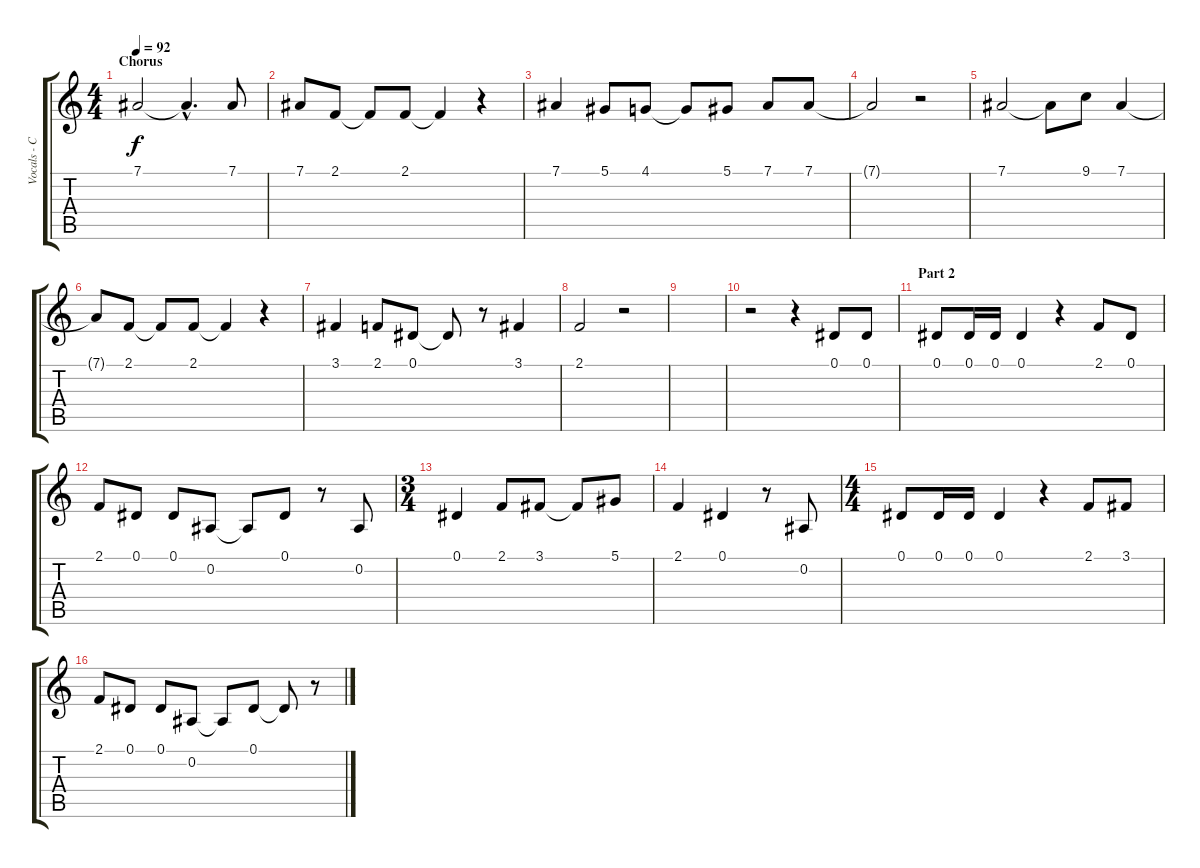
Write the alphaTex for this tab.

\track ("Vocals - Chris Bay" "Vocals - C") {instrument stringensemble1}
\staff {score tabs}
\tuning (Eb4 Bb3 Gb3 Db3 Ab2 Eb2) {hide}
\ts (4 4)
\section ("" "Chorus")
\tempo 92
\clef g2
\ks c
7.1.2{dy f} 7.1{hac t}.4{d} 7.1.8 |
7.1.8 2.1.8 2.1{t}.8 2.1.8 2.1{t}.4 r.4 |
7.1.4 5.1.8 4.1.8 4.1{t}.8 5.1.8 7.1.8 7.1.8 |
7.1{t}.2 r.2 |
7.1.2 7.1{t}.8 9.1.8 7.1.4 |
7.1{t}.8 2.1.8 2.1{t}.8 2.1.8 2.1{t}.4 r.4 |
3.1.4 2.1.8 0.1.8 0.1{t}.8 r.8 3.1.4 |
2.1.2 r.2 |
|
r.2 r.4 0.1.8 0.1.8 |
\section ("" "Part 2")
0.1.8 0.1.16 0.1.16 0.1.4 r.4 2.1.8 0.1.8 |
2.1.8 0.1.8 0.1.8 0.2.8 0.2{t}.8 0.1.8 r.8 0.2.8 |
\ts (3 4)
0.1.4 2.1.8 3.1.8 3.1{t}.8 5.1.8 |
2.1.4 0.1.4 r.8 0.2.8 |
\ts (4 4)
0.1.8 0.1.16 0.1.16 0.1.4 r.4 2.1.8 3.1.8 |
2.1.8 0.1.8 0.1.8 0.2.8 0.2{t}.8 0.1.8 0.1{t}.8 r.8
